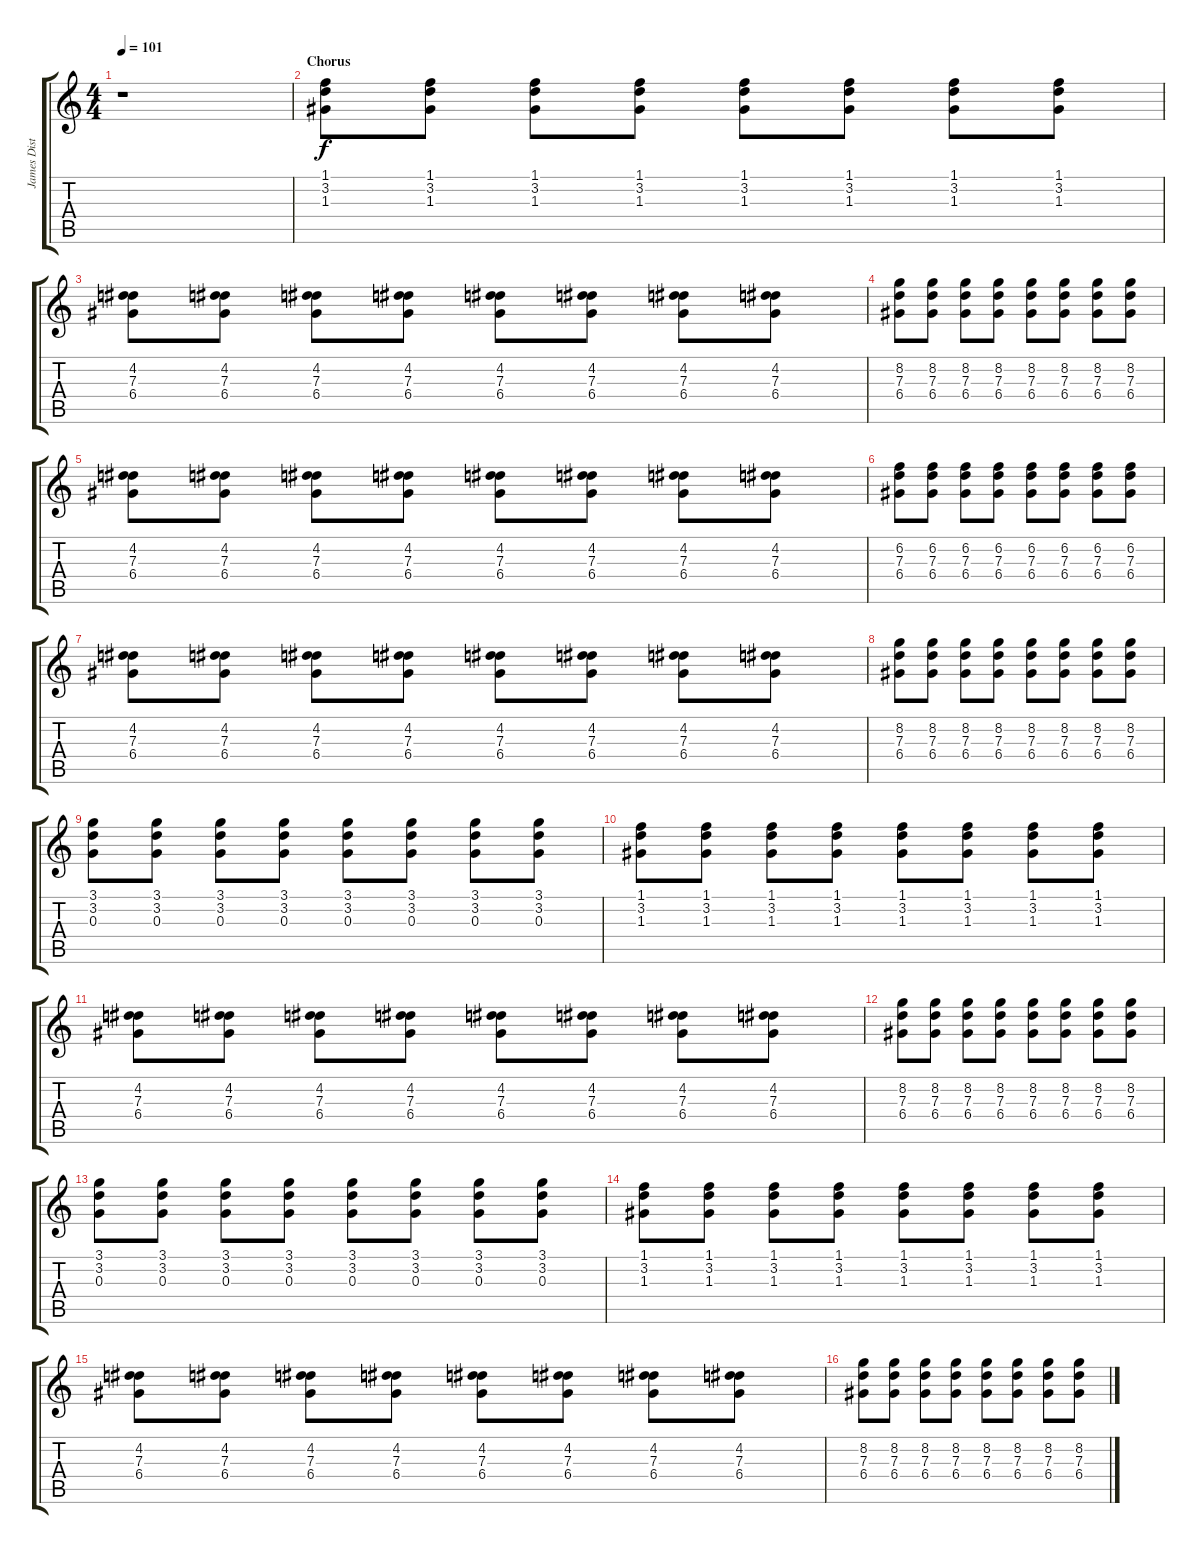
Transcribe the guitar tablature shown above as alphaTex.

\track ("James Distortion ( Effects )" "James Dist") {instrument distortionguitar}
\staff {score tabs}
\tuning (E4 B3 G3 D3 A2 E2) {hide}
\ts (4 4)
\tempo 101
\clef g2
\ks c
r.1{dy f} |
\section ("" "Chorus")
(1.1 3.2 1.3).8 (1.1 3.2 1.3).8 (1.1 3.2 1.3).8 (1.1 3.2 1.3).8 (1.1 3.2 1.3).8 (1.1 3.2 1.3).8 (1.1 3.2 1.3).8 (1.1 3.2 1.3).8 |
(4.2 7.3 6.4).8 (4.2 7.3 6.4).8 (4.2 7.3 6.4).8 (4.2 7.3 6.4).8 (4.2 7.3 6.4).8 (4.2 7.3 6.4).8 (4.2 7.3 6.4).8 (4.2 7.3 6.4).8 |
(8.2 7.3 6.4).8 (8.2 7.3 6.4).8 (8.2 7.3 6.4).8 (8.2 7.3 6.4).8 (8.2 7.3 6.4).8 (8.2 7.3 6.4).8 (8.2 7.3 6.4).8 (8.2 7.3 6.4).8 |
(4.2 7.3 6.4).8 (4.2 7.3 6.4).8 (4.2 7.3 6.4).8 (4.2 7.3 6.4).8 (4.2 7.3 6.4).8 (4.2 7.3 6.4).8 (4.2 7.3 6.4).8 (4.2 7.3 6.4).8 |
(6.2 7.3 6.4).8 (6.2 7.3 6.4).8 (6.2 7.3 6.4).8 (6.2 7.3 6.4).8 (6.2 7.3 6.4).8 (6.2 7.3 6.4).8 (6.2 7.3 6.4).8 (6.2 7.3 6.4).8 |
(4.2 7.3 6.4).8 (4.2 7.3 6.4).8 (4.2 7.3 6.4).8 (4.2 7.3 6.4).8 (4.2 7.3 6.4).8 (4.2 7.3 6.4).8 (4.2 7.3 6.4).8 (4.2 7.3 6.4).8 |
(8.2 7.3 6.4).8 (8.2 7.3 6.4).8 (8.2 7.3 6.4).8 (8.2 7.3 6.4).8 (8.2 7.3 6.4).8 (8.2 7.3 6.4).8 (8.2 7.3 6.4).8 (8.2 7.3 6.4).8 |
(3.1 3.2 0.3).8 (3.1 3.2 0.3).8 (3.1 3.2 0.3).8 (3.1 3.2 0.3).8 (3.1 3.2 0.3).8 (3.1 3.2 0.3).8 (3.1 3.2 0.3).8 (3.1 3.2 0.3).8 |
(1.1 3.2 1.3).8 (1.1 3.2 1.3).8 (1.1 3.2 1.3).8 (1.1 3.2 1.3).8 (1.1 3.2 1.3).8 (1.1 3.2 1.3).8 (1.1 3.2 1.3).8 (1.1 3.2 1.3).8 |
(4.2 7.3 6.4).8 (4.2 7.3 6.4).8 (4.2 7.3 6.4).8 (4.2 7.3 6.4).8 (4.2 7.3 6.4).8 (4.2 7.3 6.4).8 (4.2 7.3 6.4).8 (4.2 7.3 6.4).8 |
(8.2 7.3 6.4).8 (8.2 7.3 6.4).8 (8.2 7.3 6.4).8 (8.2 7.3 6.4).8 (8.2 7.3 6.4).8 (8.2 7.3 6.4).8 (8.2 7.3 6.4).8 (8.2 7.3 6.4).8 |
(3.1 3.2 0.3).8 (3.1 3.2 0.3).8 (3.1 3.2 0.3).8 (3.1 3.2 0.3).8 (3.1 3.2 0.3).8 (3.1 3.2 0.3).8 (3.1 3.2 0.3).8 (3.1 3.2 0.3).8 |
(1.1 3.2 1.3).8 (1.1 3.2 1.3).8 (1.1 3.2 1.3).8 (1.1 3.2 1.3).8 (1.1 3.2 1.3).8 (1.1 3.2 1.3).8 (1.1 3.2 1.3).8 (1.1 3.2 1.3).8 |
(4.2 7.3 6.4).8 (4.2 7.3 6.4).8 (4.2 7.3 6.4).8 (4.2 7.3 6.4).8 (4.2 7.3 6.4).8 (4.2 7.3 6.4).8 (4.2 7.3 6.4).8 (4.2 7.3 6.4).8 |
(8.2 7.3 6.4).8 (8.2 7.3 6.4).8 (8.2 7.3 6.4).8 (8.2 7.3 6.4).8 (8.2 7.3 6.4).8 (8.2 7.3 6.4).8 (8.2 7.3 6.4).8 (8.2 7.3 6.4).8
